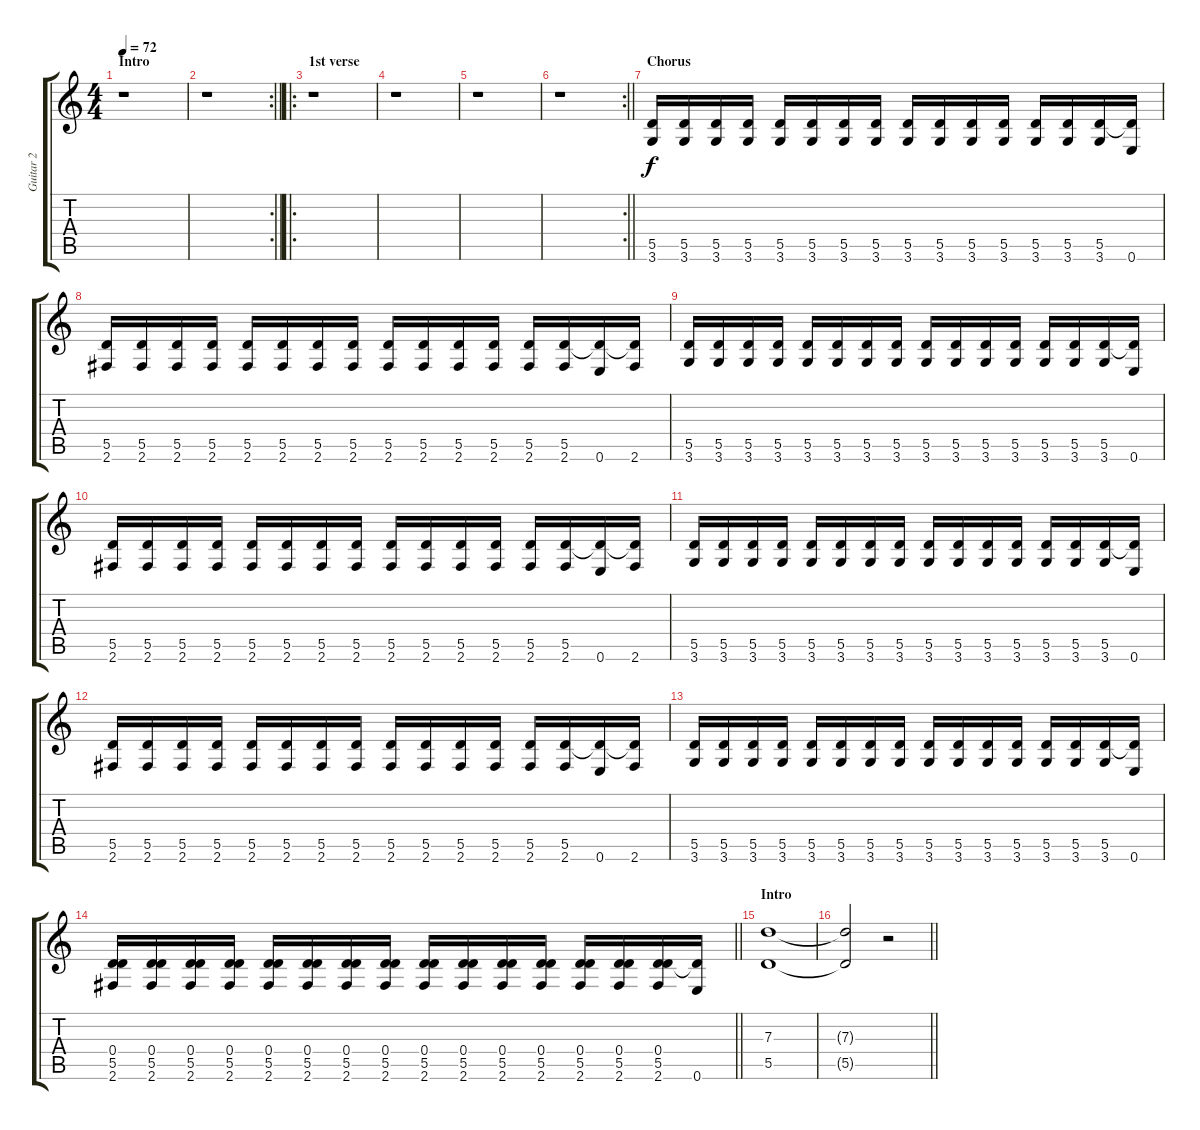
\track ("Guitar 2" "Guitar 2") {instrument overdrivenguitar}
\staff {score tabs}
\tuning (E4 B3 G3 D3 A2 E2) {hide}
\ts (4 4)
\section ("" "Intro")
\tempo 72
\clef g2
\ks c
r.1{dy f instrument overdrivenguitar} |
\rc 2
\barLineRight lightlight
r.1 |
\ro
\section ("" "1st verse")
r.1 |
r.1 |
r.1 |
\rc 2
\barLineRight lightlight
r.1 |
\section ("" "Chorus")
(5.5 3.6).16 (5.5 3.6).16 (5.5 3.6).16 (5.5 3.6).16 (5.5 3.6).16 (5.5 3.6).16 (5.5 3.6).16 (5.5 3.6).16 (5.5 3.6).16 (5.5 3.6).16 (5.5 3.6).16 (5.5 3.6).16 (5.5 3.6).16 (5.5 3.6).16 (5.5 3.6).16 (5.5{t} 0.6).16 |
(5.5 2.6).16 (5.5 2.6).16 (5.5 2.6).16 (5.5 2.6).16 (5.5 2.6).16 (5.5 2.6).16 (5.5 2.6).16 (5.5 2.6).16 (5.5 2.6).16 (5.5 2.6).16 (5.5 2.6).16 (5.5 2.6).16 (5.5 2.6).16 (5.5 2.6).16 (5.5{t} 0.6).16 (5.5{t} 2.6).16 |
(5.5 3.6).16 (5.5 3.6).16 (5.5 3.6).16 (5.5 3.6).16 (5.5 3.6).16 (5.5 3.6).16 (5.5 3.6).16 (5.5 3.6).16 (5.5 3.6).16 (5.5 3.6).16 (5.5 3.6).16 (5.5 3.6).16 (5.5 3.6).16 (5.5 3.6).16 (5.5 3.6).16 (5.5{t} 0.6).16 |
(5.5 2.6).16 (5.5 2.6).16 (5.5 2.6).16 (5.5 2.6).16 (5.5 2.6).16 (5.5 2.6).16 (5.5 2.6).16 (5.5 2.6).16 (5.5 2.6).16 (5.5 2.6).16 (5.5 2.6).16 (5.5 2.6).16 (5.5 2.6).16 (5.5 2.6).16 (5.5{t} 0.6).16 (5.5{t} 2.6).16 |
(5.5 3.6).16 (5.5 3.6).16 (5.5 3.6).16 (5.5 3.6).16 (5.5 3.6).16 (5.5 3.6).16 (5.5 3.6).16 (5.5 3.6).16 (5.5 3.6).16 (5.5 3.6).16 (5.5 3.6).16 (5.5 3.6).16 (5.5 3.6).16 (5.5 3.6).16 (5.5 3.6).16 (5.5{t} 0.6).16 |
(5.5 2.6).16 (5.5 2.6).16 (5.5 2.6).16 (5.5 2.6).16 (5.5 2.6).16 (5.5 2.6).16 (5.5 2.6).16 (5.5 2.6).16 (5.5 2.6).16 (5.5 2.6).16 (5.5 2.6).16 (5.5 2.6).16 (5.5 2.6).16 (5.5 2.6).16 (5.5{t} 0.6).16 (5.5{t} 2.6).16 |
(5.5 3.6).16 (5.5 3.6).16 (5.5 3.6).16 (5.5 3.6).16 (5.5 3.6).16 (5.5 3.6).16 (5.5 3.6).16 (5.5 3.6).16 (5.5 3.6).16 (5.5 3.6).16 (5.5 3.6).16 (5.5 3.6).16 (5.5 3.6).16 (5.5 3.6).16 (5.5 3.6).16 (5.5{t} 0.6).16 |
\barLineRight lightlight
(0.4 5.5 2.6).16 (0.4 5.5 2.6).16 (0.4 5.5 2.6).16 (0.4 5.5 2.6).16 (0.4 5.5 2.6).16 (0.4 5.5 2.6).16 (0.4 5.5 2.6).16 (0.4 5.5 2.6).16 (0.4 5.5 2.6).16 (0.4 5.5 2.6).16 (0.4 5.5 2.6).16 (0.4 5.5 2.6).16 (0.4 5.5 2.6).16 (0.4 5.5 2.6).16 (0.4 5.5 2.6).16 (5.5{t} 0.6).16 |
\section ("" "Intro")
(7.3 5.5).1 |
\barLineRight lightlight
(7.3{t} 5.5{t}).2 r.2
